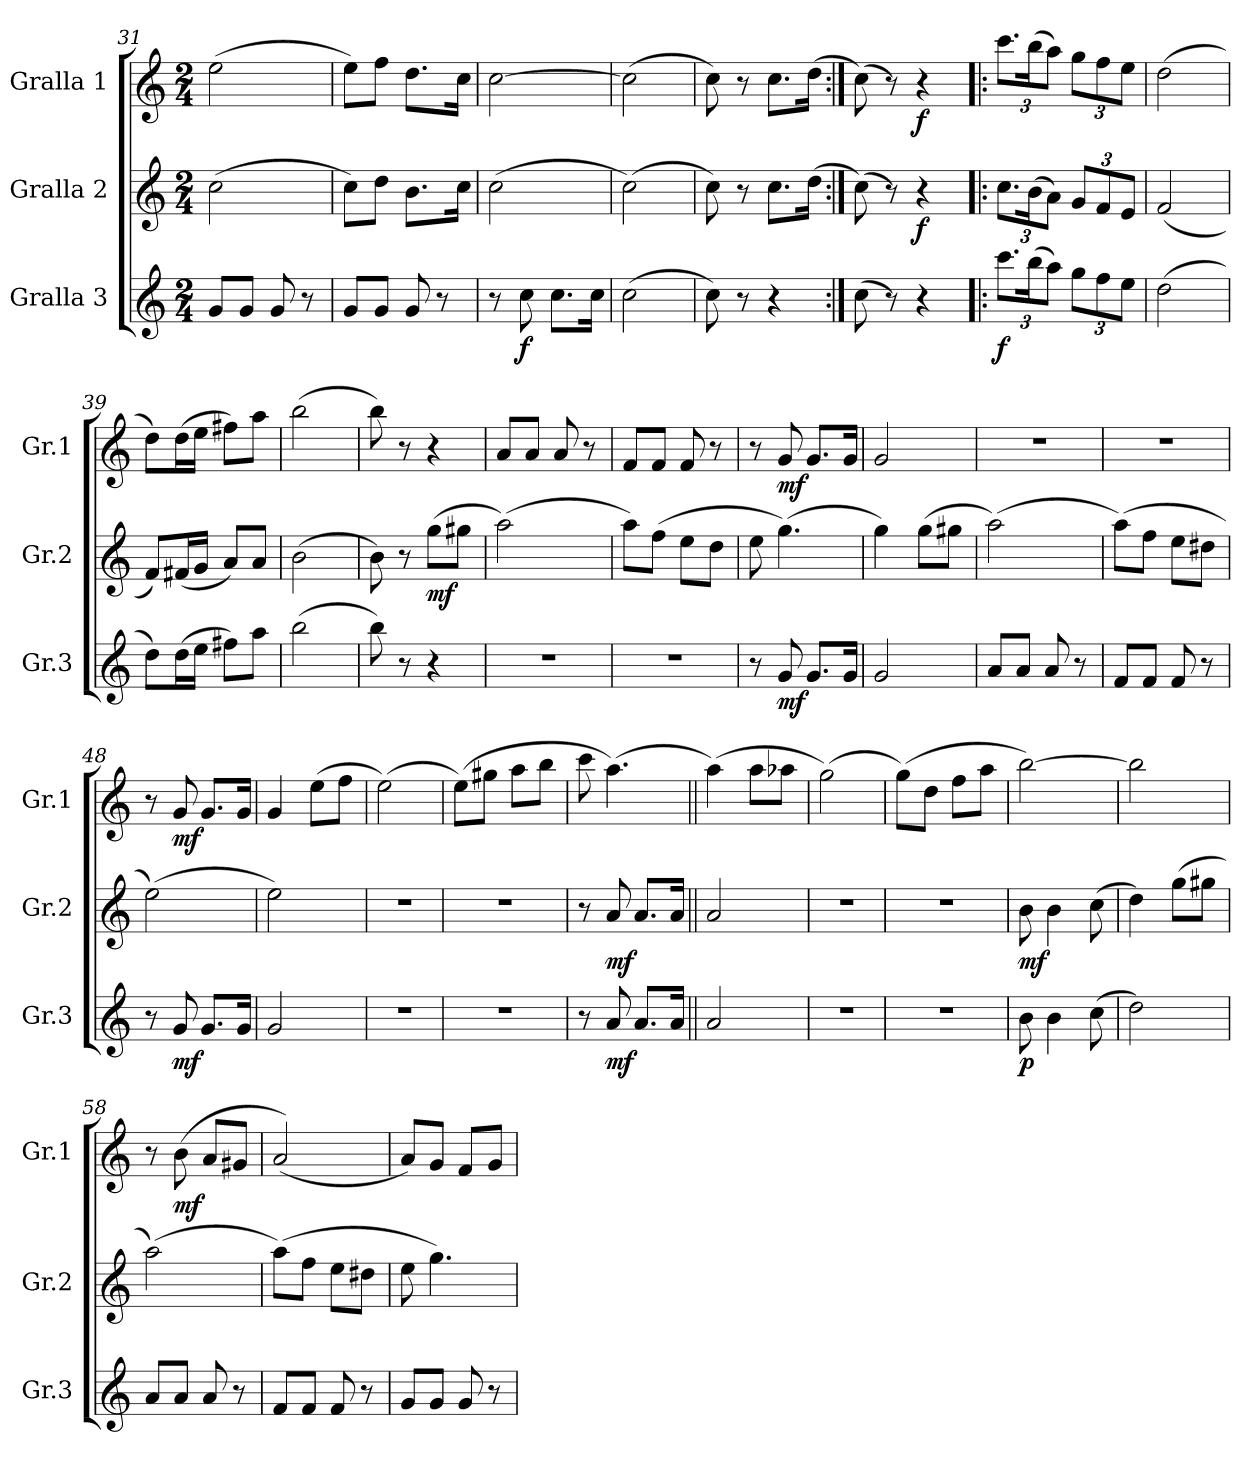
**kern	**dynam	**kern	**dynam	**kern	**dynam
*part3	*part3	*part2	*part2	*part1	*part1
*staff3	*staff3	*staff2	*staff2	*staff1	*staff1
*I"Gralla 3	*	*I"Gralla 2	*	*I"Gralla 1	*
*I'Gr.3	*	*I'Gr.2	*	*I'Gr.1	*
*clefG2	*	*clefG2	*	*clefG2	*
*k[]	*	*k[]	*	*k[]	*
*M2/4	*	*M2/4	*	*M2/4	*
=31	=31	=31	=31	=31	=31
8g/L	.	(>2cc\	.	(>2ee\	.
8g/J	.	.	.	.	.
8g/	.	.	.	.	.
8r	.	.	.	.	.
=32	=32	=32	=32	=32	=32
8g/L	.	8cc\L)	.	8ee\L)	.
8g/J	.	8dd\J	.	8ff\J	.
8g/	.	8.b\L	.	8.dd\L	.
8r	.	.	.	.	.
.	.	16cc\Jk	.	16cc\Jk	.
=33	=33	=33	=33	=33	=33
8r	.	(>2cc\	.	[2cc\	.
!	!LO:DY:b	!	!	!	!
8cc\	f	.	.	.	.
8.cc\L	.	.	.	.	.
16cc\Jk	.	.	.	.	.
=34	=34	=34	=34	=34	=34
(>2cc\	.	(>2cc\)	.	(>2cc\]	.
!!LO:LB:g=z
=35	=35	=35	=35	=35	=35
8cc\)	.	8cc\)	.	8cc\)	.
8r	.	8r	.	8r	.
4r	.	8.cc\L	.	8.cc\L	.
.	.	(>16dd\Jk	.	(>16dd\Jk	.
=36:|!	=36:|!	=36:|!	=36:|!	=36:|!	=36:|!
(>8cc\	.	(>8cc\)	.	(>8cc\)	.
8r)	.	8r)	.	8r)	.
!	!	!	!LO:DY:b	!	!LO:DY:b
4r	.	4r	f	4r	f
=37!|:	=37!|:	=37!|:	=37!|:	=37!|:	=37!|:
*Xbrackettup	*	*Xbrackettup	*	*Xbrackettup	*
!	!LO:DY:b	!	!	!	!
12.ccc\L	f	12.cc\L	.	12.ccc\L	.
(>24bb\K	.	(>24b\K	.	(>24bb\K	.
12aa\J)	.	12a\J)	.	12aa\J)	.
12gg\L	.	12g/L	.	12gg\L	.
12ff\	.	12f/	.	12ff\	.
12ee\J	.	12e/J	.	12ee\J	.
=38	=38	=38	=38	=38	=38
(>2dd\	.	(<2f/	.	(>2dd\	.
=39	=39	=39	=39	=39	=39
8dd\L)	.	8f/L)	.	8dd\L)	.
(>16dd\L	.	(<16f#X/L	.	(>16dd\L	.
16ee\JJ	.	16g/JJ	.	16ee\JJ	.
8ff#X\L)	.	8a/L)	.	8ff#X\L)	.
8aa\J	.	8a/J	.	8aa\J	.
=40	=40	=40	=40	=40	=40
(>2bb\	.	(>2b\	.	(>2bb\	.
=41	=41	=41	=41	=41	=41
8bb\)	.	8b\)	.	8bb\)	.
8r	.	8r	.	8r	.
!	!	!	!LO:DY:b	!	!
4r	.	(>8gg\L	mf	4r	.
.	.	8gg#X\J	.	.	.
=42	=42	=42	=42	=42	=42
2r	.	(>2aa\)	.	8a/L	.
.	.	.	.	8a/J	.
.	.	.	.	8a/	.
.	.	.	.	8r	.
=43	=43	=43	=43	=43	=43
2r	.	8aa\L)	.	8f/L	.
.	.	(>8ff\J	.	8f/J	.
.	.	8ee\L	.	8f/	.
.	.	8dd\J	.	8r	.
=44	=44	=44	=44	=44	=44
8r	.	8ee\	.	8r	.
!	!LO:DY:b	!	!	!	!LO:DY:b
8g/	mf	(>4.gg\)	.	8g/	mf
8.g/L	.	.	.	8.g/L	.
16g/Jk	.	.	.	16g/Jk	.
=45	=45	=45	=45	=45	=45
2g/	.	4gg\)	.	2g/	.
.	.	(>8gg\L	.	.	.
.	.	8gg#X\J	.	.	.
=46	=46	=46	=46	=46	=46
8a/L	.	(>2aa\)	.	2r	.
8a/J	.	.	.	.	.
8a/	.	.	.	.	.
8r	.	.	.	.	.
!!LO:PB:g=z
=47	=47	=47	=47	=47	=47
8f/L	.	(>8aa\L)	.	2r	.
8f/J	.	8ff\J	.	.	.
8f/	.	8ee\L	.	.	.
8r	.	8dd#X\J	.	.	.
=48	=48	=48	=48	=48	=48
8r	.	(>2ee\)	.	8r	.
!	!LO:DY:b	!	!	!	!LO:DY:b
8g/	mf	.	.	8g/	mf
8.g/L	.	.	.	8.g/L	.
16g/Jk	.	.	.	16g/Jk	.
=49	=49	=49	=49	=49	=49
2g/	.	2ee\)	.	4g/	.
.	.	.	.	(>8ee\L	.
.	.	.	.	8ff\J	.
=50	=50	=50	=50	=50	=50
2r	.	2r	.	(>2ee\)	.
=51	=51	=51	=51	=51	=51
2r	.	2r	.	(>8ee\L)	.
.	.	.	.	8gg#X\J	.
.	.	.	.	8aa\L	.
.	.	.	.	8bb\J	.
=52	=52	=52	=52	=52	=52
8r	.	8r	.	8ccc\	.
!	!LO:DY:b	!	!LO:DY:b	!	!
8a/	mf	8a/	mf	(>4.aa\)	.
8.a/L	.	8.a/L	.	.	.
16a/Jk	.	16a/Jk	.	.	.
=53||	=53||	=53||	=53||	=53||	=53||
2a/	.	2a/	.	(>4aa\)	.
.	.	.	.	8aa\L	.
.	.	.	.	8aa-X\J	.
=54	=54	=54	=54	=54	=54
2r	.	2r	.	(>2gg\)	.
=55	=55	=55	=55	=55	=55
2r	.	2r	.	(>8gg\L)	.
.	.	.	.	8dd\J	.
.	.	.	.	8ff\L	.
.	.	.	.	8aa\J	.
=56	=56	=56	=56	=56	=56
!	!LO:DY:b	!	!LO:DY:b	!	!
8b\	p	8b\	mf	[2bb\)	.
4b\	.	4b\	.	.	.
(>8cc\	.	(>8cc\	.	.	.
=57	=57	=57	=57	=57	=57
2dd\)	.	4dd\)	.	2bb\]	.
.	.	(>8gg\L	.	.	.
.	.	8gg#X\J	.	.	.
=58	=58	=58	=58	=58	=58
8a/L	.	(>2aa\)	.	8r	.
!	!	!	!	!	!LO:DY:b
8a/J	.	.	.	(>8b\	mf
8a/	.	.	.	8a/L	.
8r	.	.	.	8g#X/J	.
=59	=59	=59	=59	=59	=59
8f/L	.	(>8aa\L)	.	(<2a/)	.
8f/J	.	8ff\J	.	.	.
8f/	.	8ee\L	.	.	.
8r	.	8dd#X\J	.	.	.
!!LO:LB:g=z
=60	=60	=60	=60	=60	=60
8g/L	.	8ee\	.	8a/L)	.
8g/J	.	4.gg\)	.	8g/J	.
8g/	.	.	.	8f/L	.
8r	.	.	.	8g/J	.
=	=	=	=	=	=
*-	*-	*-	*-	*-	*-
